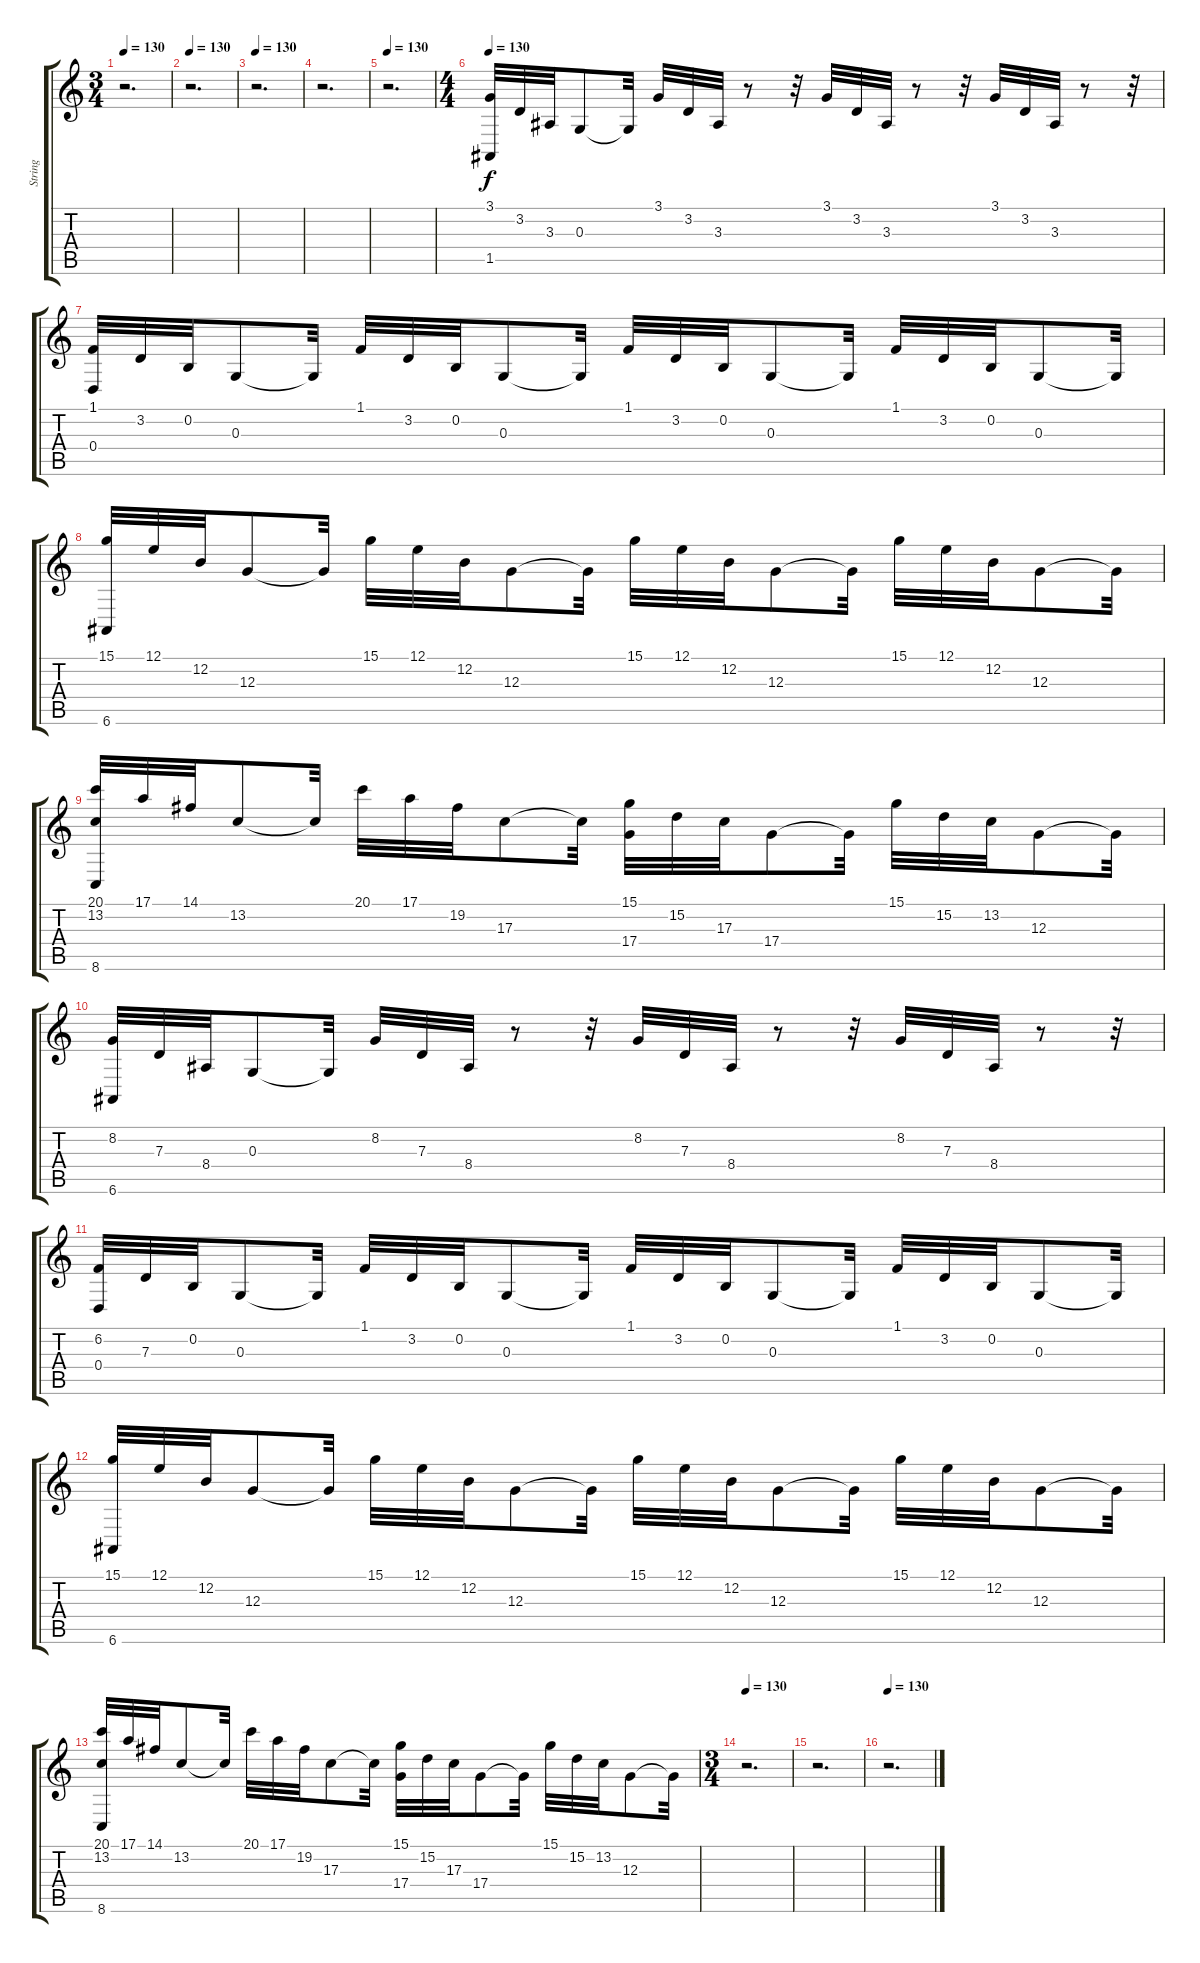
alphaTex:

\track ("String" "String") {instrument stringensemble1}
\staff {score tabs}
\tuning (E4 B3 G3 D3 A2 E2) {hide}
\ts (3 4)
\tempo 130
\clef g2
\ks c
r.2{d dy f} |
\tempo 130
r.2{d} |
\tempo 130
r.2{d} |
r.2{d} |
\tempo 130
r.2{d} |
\ts (4 4)
\tempo 130
(3.1 1.5).32 3.2.32 3.3.32 0.3.8 0.3{t}.32 3.1.32 3.2.32 3.3.32 r.8 r.32 3.1.32 3.2.32 3.3.32 r.8 r.32 3.1.32 3.2.32 3.3.32 r.8 r.32 |
(1.1 0.4).32 3.2.32 0.2.32 0.3.8 0.3{t}.32 1.1.32 3.2.32 0.2.32 0.3.8 0.3{t}.32 1.1.32 3.2.32 0.2.32 0.3.8 0.3{t}.32 1.1.32 3.2.32 0.2.32 0.3.8 0.3{t}.32 |
(15.1 6.6).32 12.1.32 12.2.32 12.3.8 12.3{t}.32 15.1.32 12.1.32 12.2.32 12.3.8 12.3{t}.32 15.1.32 12.1.32 12.2.32 12.3.8 12.3{t}.32 15.1.32 12.1.32 12.2.32 12.3.8 12.3{t}.32 |
(20.1 13.2 8.6).32 17.1.32 14.1.32 13.2.8 13.2{t}.32 20.1.32 17.1.32 19.2.32 17.3.8 17.3{t}.32 (15.1 17.4).32 15.2.32 17.3.32 17.4.8 17.4{t}.32 15.1.32 15.2.32 13.2.32 12.3.8 12.3{t}.32 |
(8.2 6.6).32 7.3.32 8.4.32 0.3.8 0.3{t}.32 8.2.32 7.3.32 8.4.32 r.8 r.32 8.2.32 7.3.32 8.4.32 r.8 r.32 8.2.32 7.3.32 8.4.32 r.8 r.32 |
(6.2 0.4).32 7.3.32 0.2.32 0.3.8 0.3{t}.32 1.1.32 3.2.32 0.2.32 0.3.8 0.3{t}.32 1.1.32 3.2.32 0.2.32 0.3.8 0.3{t}.32 1.1.32 3.2.32 0.2.32 0.3.8 0.3{t}.32 |
(15.1 6.6).32 12.1.32 12.2.32 12.3.8 12.3{t}.32 15.1.32 12.1.32 12.2.32 12.3.8 12.3{t}.32 15.1.32 12.1.32 12.2.32 12.3.8 12.3{t}.32 15.1.32 12.1.32 12.2.32 12.3.8 12.3{t}.32 |
(20.1 13.2 8.6).32 17.1.32 14.1.32 13.2.8 13.2{t}.32 20.1.32 17.1.32 19.2.32 17.3.8 17.3{t}.32 (15.1 17.4).32 15.2.32 17.3.32 17.4.8 17.4{t}.32 15.1.32 15.2.32 13.2.32 12.3.8 12.3{t}.32 |
\ts (3 4)
\tempo 130
r.2{d} |
r.2{d} |
\tempo 130
r.2{d}
